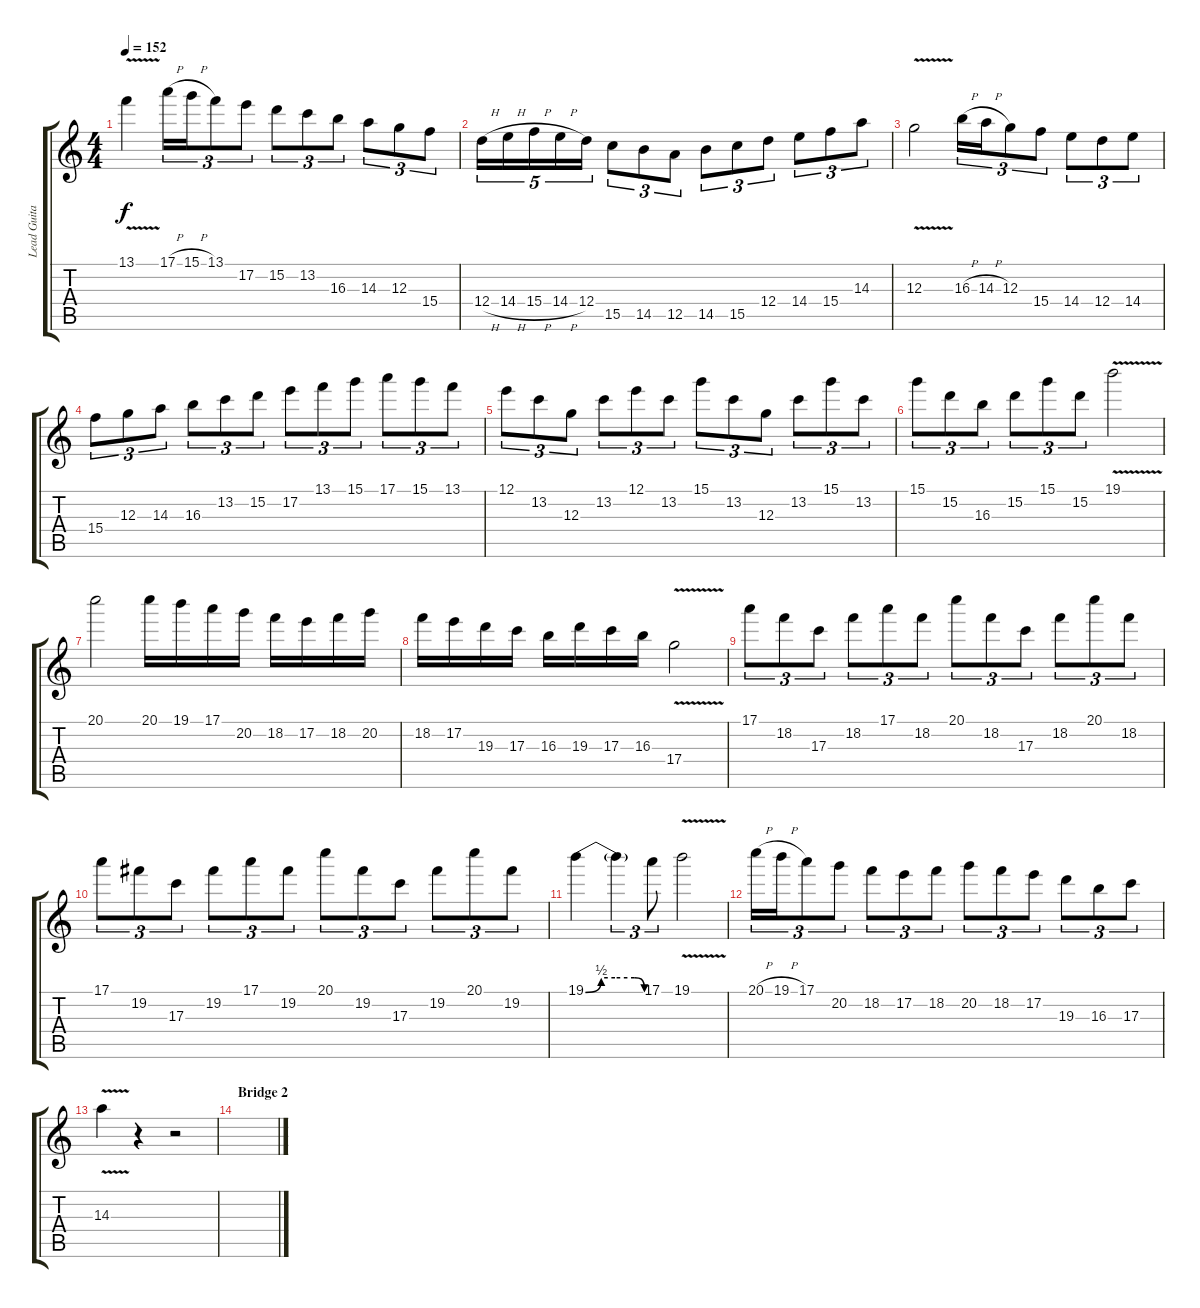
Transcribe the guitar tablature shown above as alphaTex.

\track ("Lead Guitar" "Lead Guita") {instrument overdrivenguitar}
\staff {score tabs}
\tuning (E4 B3 G3 D3 A2 E2) {hide}
\ts (4 4)
\tempo 152
\clef g2
\ks c
13.1{v}.4{dy f} 17.1{h}.16{tu (3 2)} 15.1{h}.16{tu (3 2)} 13.1.8{tu (3 2)} 17.2.8{tu (3 2)} 15.2.8{tu (3 2)} 13.2.8{tu (3 2)} 16.3.8{tu (3 2)} 14.3.8{tu (3 2)} 12.3.8{tu (3 2)} 15.4.8{tu (3 2)} |
12.4{h}.16{tu (5 4)} 14.4{h}.16{tu (5 4)} 15.4{h}.16{tu (5 4)} 14.4{h}.16{tu (5 4)} 12.4.16{tu (5 4)} 15.5.8{tu (3 2)} 14.5.8{tu (3 2)} 12.5.8{tu (3 2)} 14.5.8{tu (3 2)} 15.5.8{tu (3 2)} 12.4.8{tu (3 2)} 14.4.8{tu (3 2)} 15.4.8{tu (3 2)} 14.3.8{tu (3 2)} |
12.3{v}.2 16.3{h}.16{tu (3 2)} 14.3{h}.16{tu (3 2)} 12.3.8{tu (3 2)} 15.4.8{tu (3 2)} 14.4.8{tu (3 2)} 12.4.8{tu (3 2)} 14.4.8{tu (3 2)} |
15.4.8{tu (3 2)} 12.3.8{tu (3 2)} 14.3.8{tu (3 2)} 16.3.8{tu (3 2)} 13.2.8{tu (3 2)} 15.2.8{tu (3 2)} 17.2.8{tu (3 2)} 13.1.8{tu (3 2)} 15.1.8{tu (3 2)} 17.1.8{tu (3 2)} 15.1.8{tu (3 2)} 13.1.8{tu (3 2)} |
12.1.8{tu (3 2)} 13.2.8{tu (3 2)} 12.3.8{tu (3 2)} 13.2.8{tu (3 2)} 12.1.8{tu (3 2)} 13.2.8{tu (3 2)} 15.1.8{tu (3 2)} 13.2.8{tu (3 2)} 12.3.8{tu (3 2)} 13.2.8{tu (3 2)} 15.1.8{tu (3 2)} 13.2.8{tu (3 2)} |
15.1.8{tu (3 2)} 15.2.8{tu (3 2)} 16.3.8{tu (3 2)} 15.2.8{tu (3 2)} 15.1.8{tu (3 2)} 15.2.8{tu (3 2)} 19.1{v}.2 |
20.1.2 20.1.16 19.1.16 17.1.16 20.2.16 18.2.16 17.2.16 18.2.16 20.2.16 |
18.2.16 17.2.16 19.3.16 17.3.16 16.3.16 19.3.16 17.3.16 16.3.16 17.4{v}.2 |
17.1.8{tu (3 2)} 18.2.8{tu (3 2)} 17.3.8{tu (3 2)} 18.2.8{tu (3 2)} 17.1.8{tu (3 2)} 18.2.8{tu (3 2)} 20.1.8{tu (3 2)} 18.2.8{tu (3 2)} 17.3.8{tu (3 2)} 18.2.8{tu (3 2)} 20.1.8{tu (3 2)} 18.2.8{tu (3 2)} |
17.1.8{tu (3 2)} 19.2.8{tu (3 2)} 17.3.8{tu (3 2)} 19.2.8{tu (3 2)} 17.1.8{tu (3 2)} 19.2.8{tu (3 2)} 20.1.8{tu (3 2)} 19.2.8{tu (3 2)} 17.3.8{tu (3 2)} 19.2.8{tu (3 2)} 20.1.8{tu (3 2)} 19.2.8{tu (3 2)} |
19.1{be (custom 0 0 16 2 30 2 50 2 60 0)}.4 19.1{t}.4{tu (3 2)} 17.1.8{tu (3 2)} 19.1{v}.2 |
20.1{h}.16{tu (3 2)} 19.1{h}.16{tu (3 2)} 17.1.8{tu (3 2)} 20.2.8{tu (3 2)} 18.2.8{tu (3 2)} 17.2.8{tu (3 2)} 18.2.8{tu (3 2)} 20.2.8{tu (3 2)} 18.2.8{tu (3 2)} 17.2.8{tu (3 2)} 19.3.8{tu (3 2)} 16.3.8{tu (3 2)} 17.3.8{tu (3 2)} |
14.3{v}.4 r.4 r.2 |
\section ("" "Bridge 2")
